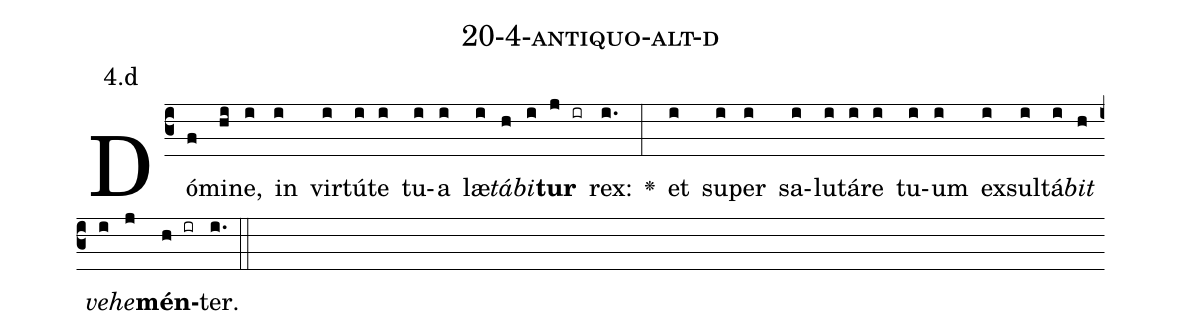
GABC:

name: 20-4-antiquo-alt-d;
annotation: 4.d;
%%
(c3)Dó(f)mi(hi)ne,(i) in(i) vir(i)tú(i)te(i) tu(i)a(i) læ(i)<i>tá</i>(h)<i>bi</i>(i)<b>tur</b>(j ir) rex:(i.) <v>\greheightstar</v>(:) et(i) su(i)per(i) sa(i)lu(i)tá(i)re(i) tu(i)um(i) ex(i)sul(i)tá(i)<i>bit</i>(h) <i>ve</i>(i)<i>he</i>(j)<b>mén</b>(h ir)ter.(i.) (::)


%E(i) u(h) o(i) u(j) a(h) e.(i.) (::)
